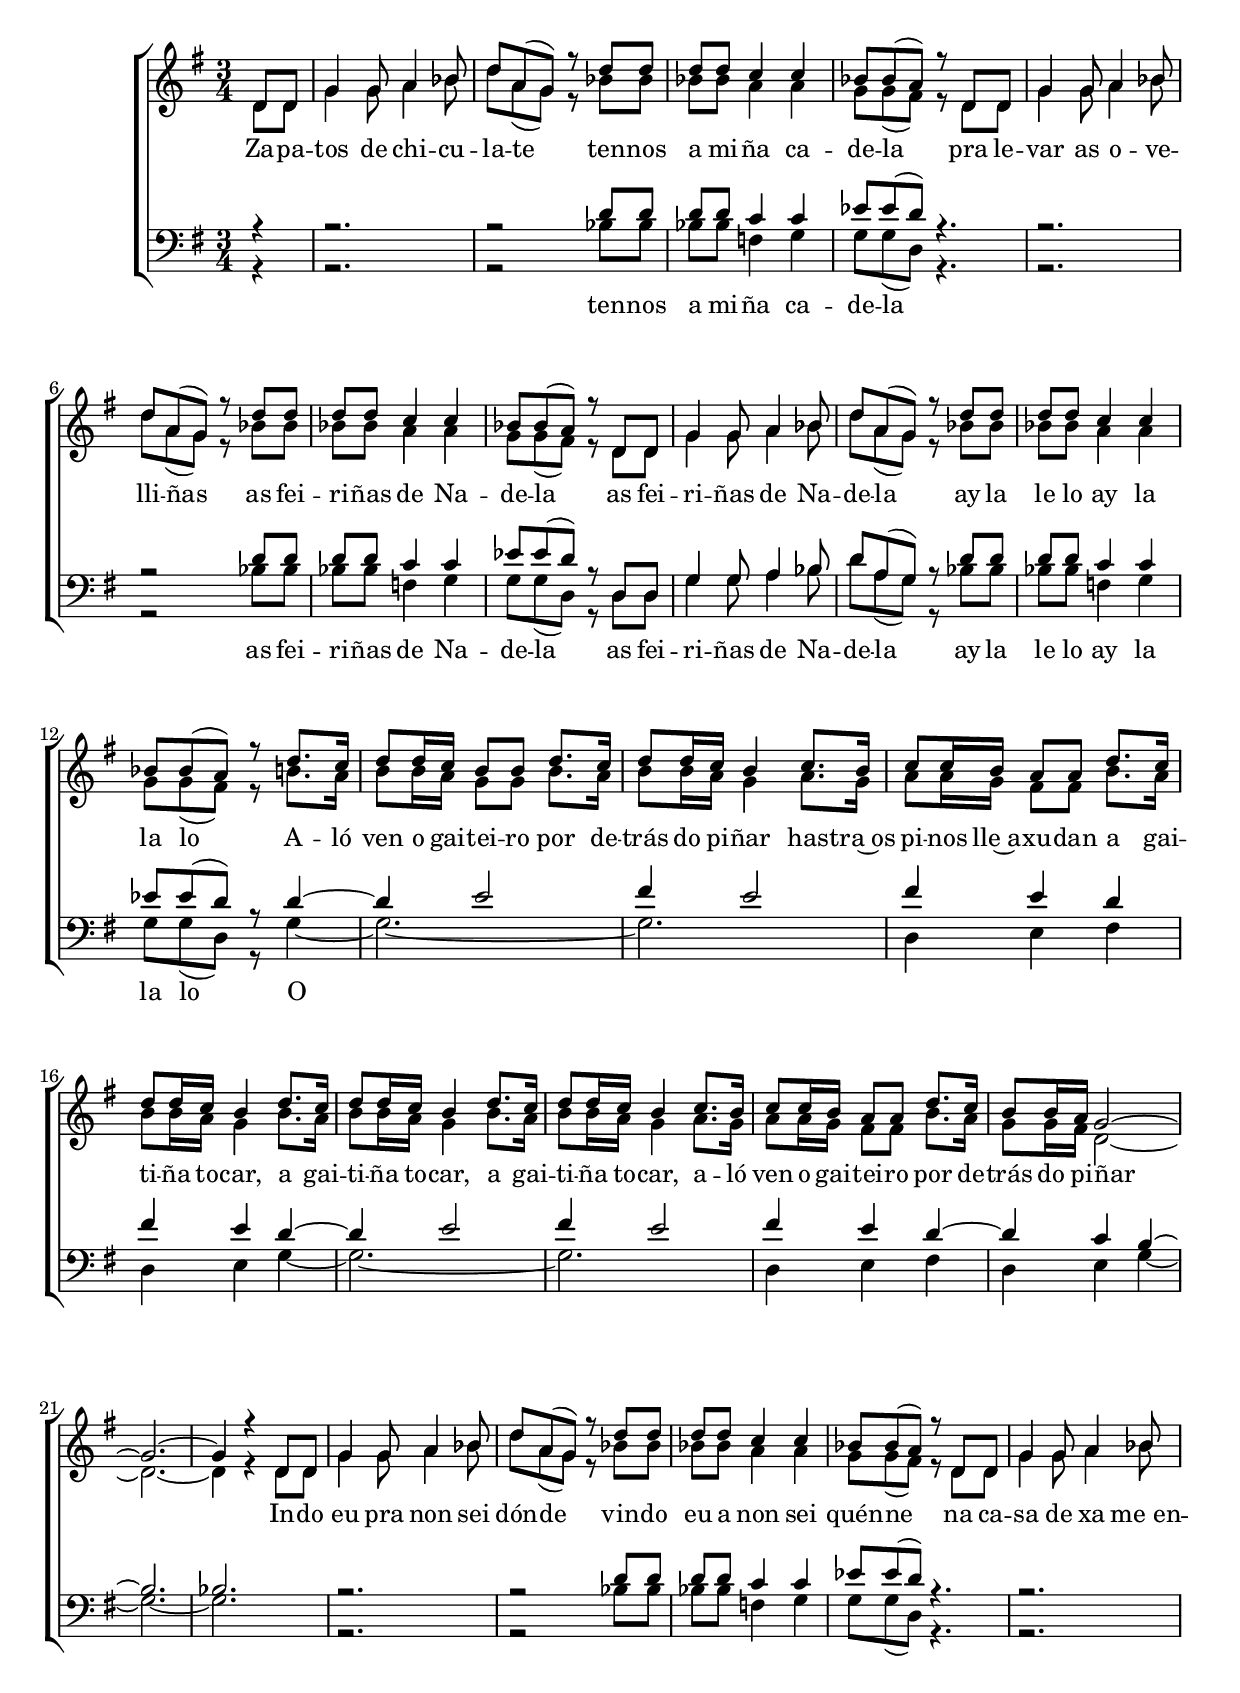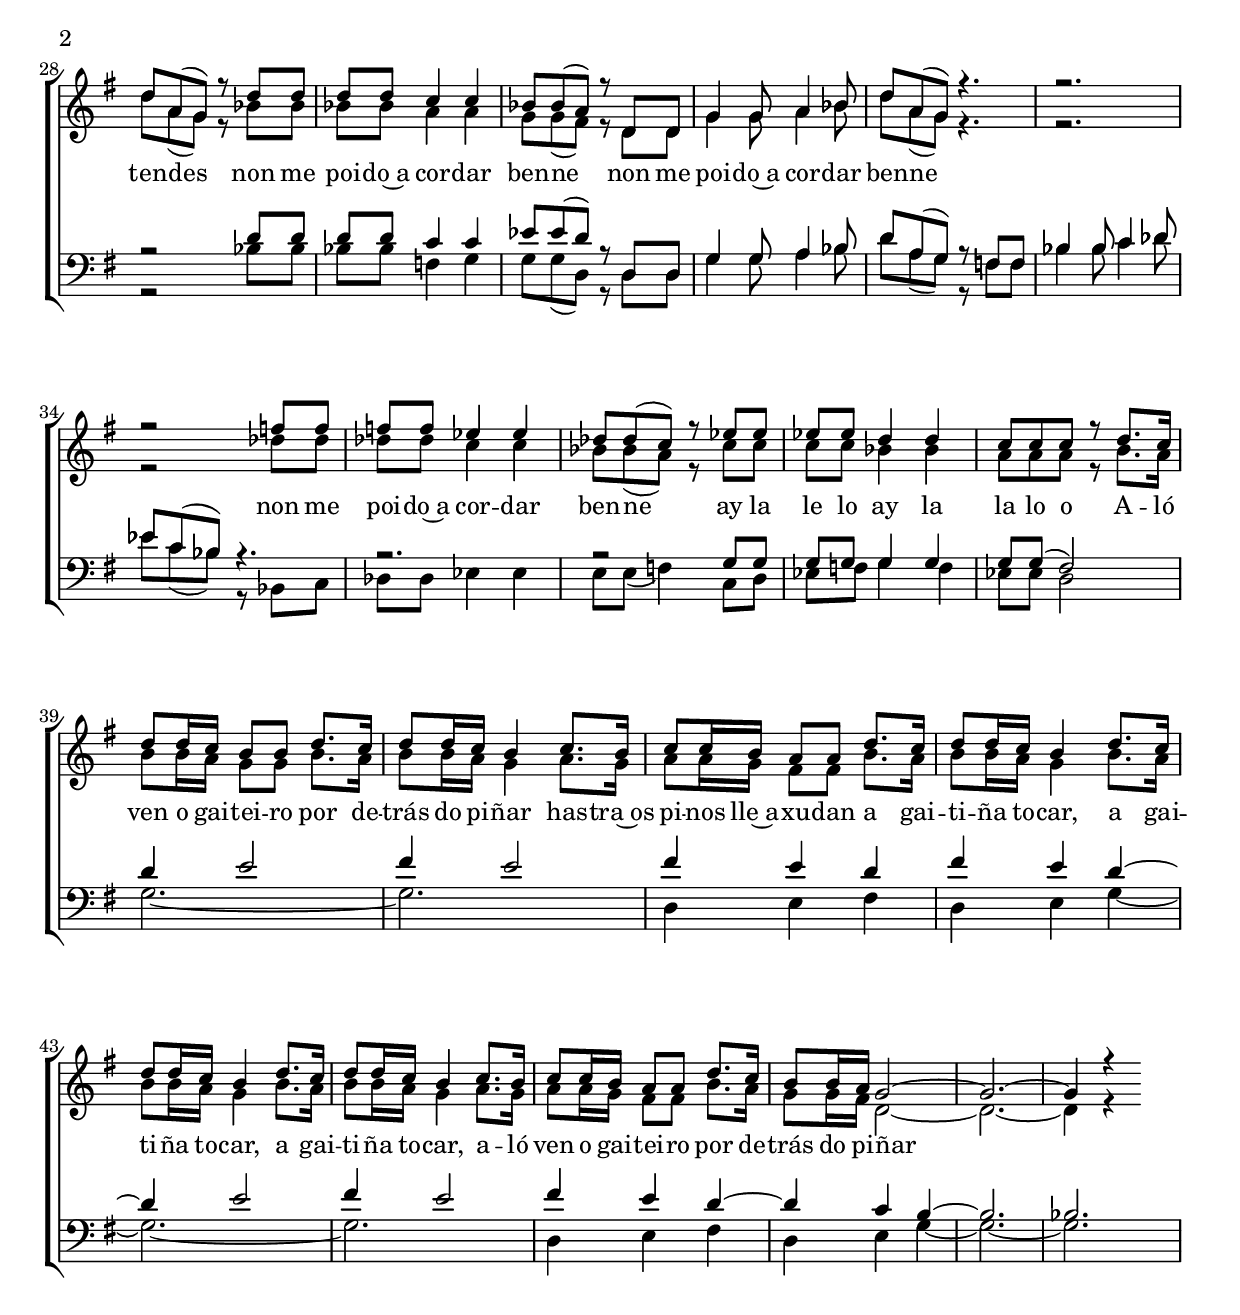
\paper {
  top-system-spacing #'basic-distance = #10
  score-system-spacing #'basic-distance = #20
  system-system-spacing #'basic-distance = #20
  last-bottom-spacing #'basic-distance = #10
}

global = {
  \key g \major
  \time 3/4
}

sopMusic = \relative c'' {
  % 1 Zapatos de chiculate
  \partial 4 d,8 d | g4 g8 a4 bes8 | d a( g) r8 d' d | d d c4 c | bes8 bes( a) r8
  d,8 d | g4 g8 a4 bes8 | d a( g) r8 d' d |  d d c4 c | bes8 bes( a) r8
  d,8 d | g4 g8 a4 bes8 | d a( g) r8 d' d |  d d c4 c | bes8 bes( a) r8

  d8. c16 | d8 d16 c b8 b d8. c16 | d8 d16 c b4 
  c8. b16 | c8 c16 b a8 a d8. c16 | d8 d16 c b4 
  d8. c16 | d8 d16 c b4 d8. c16 | d8 d16 c b4 
  c8. b16 | c8 c16 b a8 a d8. c16 | b8 b16 a g2~ | g2.~ | g4 r4  

  % 2 Indo eu pra non sei donde
  d8 d | g4 g8 a4 bes8 | d a( g) r8 d' d | d d c4 c | bes8 bes( a) r8
  d,8 d | g4 g8 a4 bes8 | d a( g) r8 d' d |  d d c4 c | bes8 bes( a) r8
  d,8 d | g4 g8 a4 bes8 | d a( g) r4. | r2. | r2
  f'8 f | f f ees4 ees | des8 des( c) r8 
  ees ees | ees ees d4 d | c8 c c r8

  d8. c16 | d8 d16 c b8 b d8. c16 | d8 d16 c b4 
  c8. b16 | c8 c16 b a8 a d8. c16 | d8 d16 c b4 
  d8. c16 | d8 d16 c b4 d8. c16 | d8 d16 c b4 
  c8. b16 | c8 c16 b a8 a d8. c16 | b8 b16 a g2~ | g2.~ | g4 r4  

}
sopWords = \lyricmode {
}

altoMusic = \relative c' {
  \partial 4 d8 d | g4 g8 a4 bes8 | d a( g) r8 bes8 bes | bes bes a4 a | g8 g( fis) r8 
  d8 d | g4 g8 a4 bes8 | d a( g) r8 bes8 bes | bes bes a4 a | g8 g( fis) r8 
  d8 d | g4 g8 a4 bes8 | d a( g) r8 bes8 bes | bes bes a4 a | g8 g( fis) r8 
  
  b8. a16 | b8 b16 a g8 g b8. a16 | b8 b16 a g4 
  a8. g16 | a8 a16 g fis8 fis b8. a16 | b8 b16 a g4 
  b8. a16 | b8 b16 a g4 b8. a16 | b8 b16 a g4 
  a8. g16 | a8 a16 g fis8 fis b8. a16 | g8 g16 fis d2~ | d2.~ | d4 r4 
  
  d8 d | g4 g8 a4 bes8 | d a( g) r8 bes8 bes | bes bes a4 a | g8 g( fis) r8 
  d8 d | g4 g8 a4 bes8 | d a( g) r8 bes8 bes | bes bes a4 a | g8 g( fis) r8 
  d8 d | g4 g8 a4 bes8 | d a( g) r4. | r2. | r2
  des'8 des | des des c4 c | bes8 bes(  a) r8
  c8 c | c c bes4 bes  | a8 a a r8
  
  b8. a16 | b8 b16 a g8 g b8. a16 | b8 b16 a g4 
  a8. g16 | a8 a16 g fis8 fis b8. a16 | b8 b16 a g4 
  b8. a16 | b8 b16 a g4 b8. a16 | b8 b16 a g4 
  a8. g16 | a8 a16 g fis8 fis b8. a16 | g8 g16 fis d2~ | d2.~ | d4 r4 
  
  
}
altoWords = \lyricmode {
  Za -- pa -- tos de chi -- cu -- la -- te 
  ten -- nos a mi -- ña ca -- de -- la
  pra le -- var as o -- ve -- lli -- ñas
  as fei -- ri -- ñas de Na -- de -- la
  as fei -- ri -- ñas de Na -- de -- la 
  ay la le lo ay la la lo
  A -- ló ven o gai -- tei -- ro por de -- trás do pi -- ñar
  has -- tra~os pi -- nos lle~a -- xu -- dan a gai -- ti -- ña to -- car,
  a gai -- ti -- ña to -- car, a gai -- ti -- ña to -- car,
  a -- ló ven o gai -- tei -- ro por de -- trás do pi -- ñar

  In -- do eu pra non sei dón -- de
  vin -- do eu a non sei quén -- ne
  na ca -- sa de xa me_en -- ten -- des
  non me poi -- do~a cor -- dar ben -- ne
  non me poi -- do~a cor -- dar ben -- ne
  non me poi -- do~a cor -- dar ben -- ne
  ay la le lo ay la la lo o
  A -- ló ven o gai -- tei -- ro por de -- trás do pi -- ñar
  has -- tra~os pi -- nos lle~a -- xu -- dan a gai -- ti -- ña to -- car,
  a gai -- ti -- ña to -- car, a gai -- ti -- ña to -- car,
  a -- ló ven o gai -- tei -- ro por de -- trás do pi -- ñar

}

tenorMusic = \relative c' {
  \partial 4 r4 | r2. | r2 d8 d | d d c4 c | ees8 ees( d)
  r4. | r2. | r2 d8 d | d d c4 c | ees8 ees( d) r8
  d,8 d | g4 g8 a4 bes8 | d a( g) r8 d'8 d | d d c4 c | ees8 ees( d) r8
  
  d4~ | d e2 | fis4 e2 | fis4 e d | fis e 
  d4~ | d e2 | fis4 e2 | fis4 e d~ | d c b~ | b2. | bes2. 

  r2. | r2 d8 d | d d c4 c | ees8 ees( d)
  r4. | r2. | r2 d8 d | d d c4 c | ees8 ees( d) r8
  d,8 d | g4 g8 a4 bes8 | d a( g) r8 
  f8 f | bes4 bes8 c4 des8 | ees c( bes) r4. |
  r2. | r2 g8 g | g g g4 g | g8 g( fis2) |

  d'4 e2 | fis4 e2 | fis4 e d | fis e 
  d4~ | d e2 | fis4 e2 | fis4 e d~ | d c b~ | b2. | bes2. 


 }
tenorWords = \lyricmode {
  ten -- nos a mi -- ña ca -- de -- la
  as fei -- ri -- ñas de Na -- de -- la
  as fei -- ri -- ñas de Na -- de -- la 
  ay la le lo ay la la lo
  O 
}

bassMusic = \relative c {
  \partial 4 r4 | r2. | r2 bes'8 bes | bes bes f4 g | g8 g( d) 
  r4. | r2. | r2 bes'8 bes | bes bes f4 g | g8 g( d) r8
  d8 d | g4 g8 a4 bes8 | d a( g) r8 bes8 bes | bes bes f4 g | g8 g( d) r8

  g4~ | g2.~ | g2. | d4 e fis | d e  
  g4~ | g2.~ | g2. | d4 e fis | d e g~ | g2.~ | g2. |
  
  r2. | r2 bes8 bes | bes bes f4 g | g8 g( d) 
  r4. | r2. | r2 bes'8 bes | bes bes f4 g | g8 g( d) r8
  d8 d | g4 g8 a4 bes8 | d a( g) r8 
  f f | bes4 bes8 c4 des8 | ees c( bes) r8
  bes,8 c | des des ees4 ees | e8 e( f4)  
  c8 d | ees f g4 f | ees8 ees d2 |

  g2.~ | g2. | d4 e fis | d e  
  g4~ | g2.~ | g2. | d4 e fis | d e g~ | g2.~ | g2. |

}
bassWords = \lyricmode {
  ten -- nos a mi -- ña ca -- de -- la
  as fei -- ri -- ñas de Na -- de -- la
  as fei -- ri -- ñas de Na -- de -- la 
  ay la le lo ay la la lo
  O 
}

\score {
  \new ChoirStaff <<
    \new Staff = "women" <<
      \new Voice = "soprano" { \voiceOne << \global \sopMusic >>  }
      \new Voice = "alto" { \voiceTwo << \global \altoMusic >> }
    >>
%    \new Lyrics \with { alignAboveContext = #"women" }
%      \lyricsto "soprano" \sopWords
    \new Lyrics \with { alignBelowContext = #"women" }
      \lyricsto "alto" \altoWords
    \new Staff = "men" <<
      \clef bass
      \new Voice = "tenor" { \voiceOne << \global \tenorMusic >>  }
      \new Voice = "baixo" { \voiceTwo << \global \bassMusic >> }
    >>
 %   \new Lyrics \with { alignAboveContext = #"men" }
 %     \lyricsto "tenor" \tenorWords
    \new Lyrics \with { alignBelowContext = #"men" }
      \lyricsto "baixo" \bassWords
  >>
}
